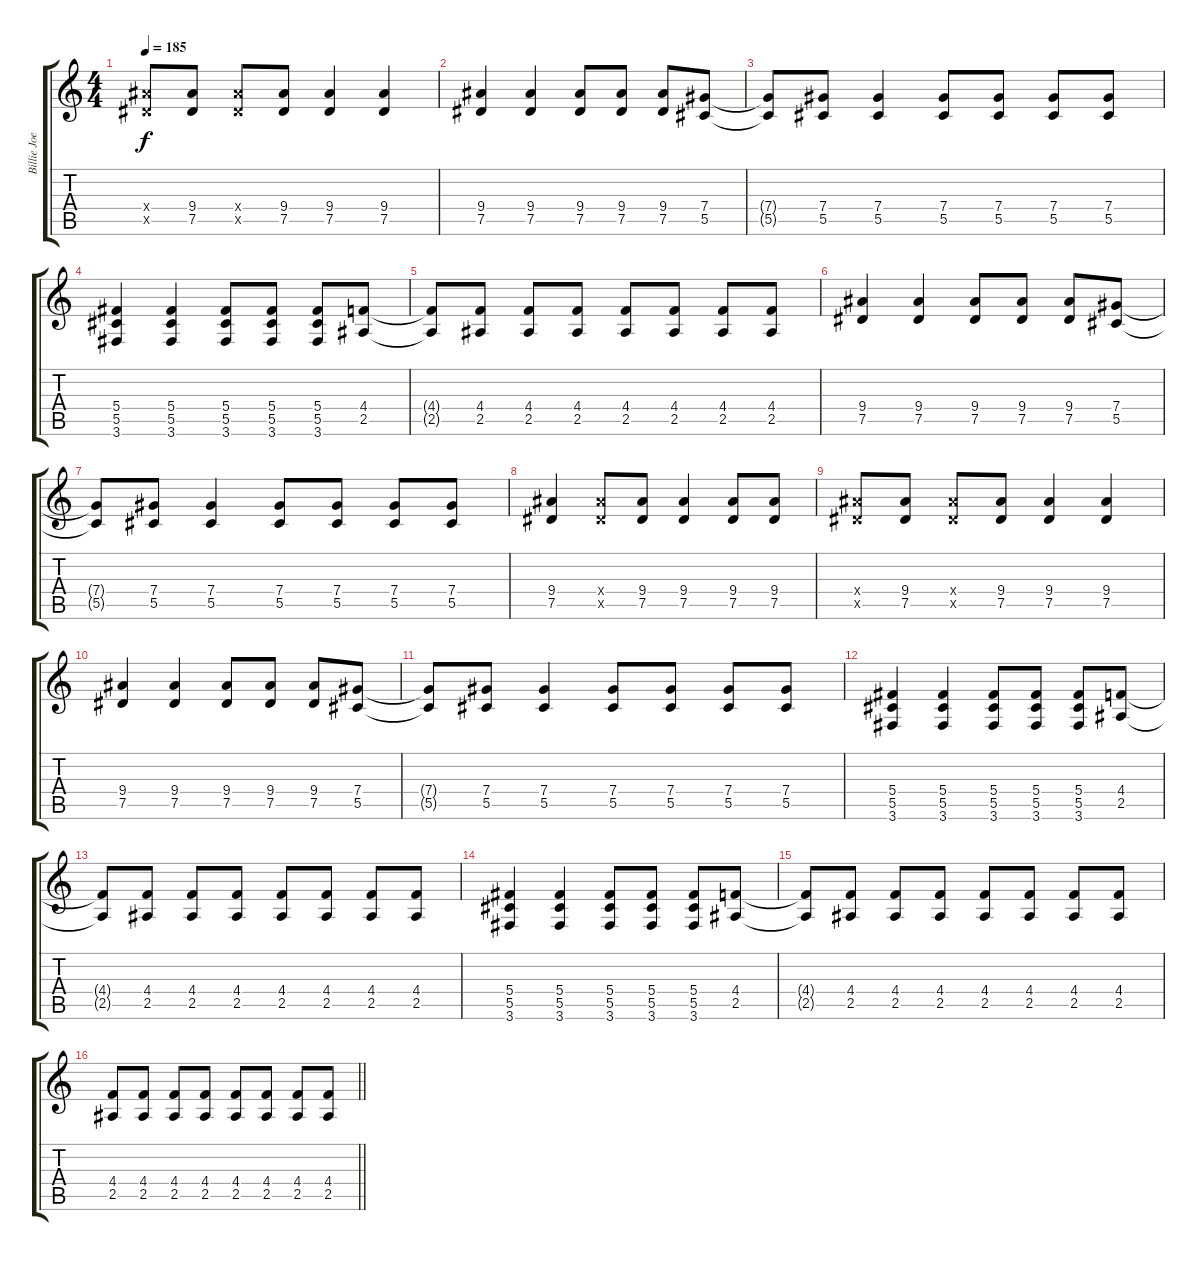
\track ("Billie Joe" "Billie Joe") {instrument overdrivenguitar}
\staff {score tabs}
\tuning (Eb4 Bb3 Gb3 Db3 Ab2 Eb2) {hide}
\ts (4 4)
\tempo 185
\clef g2
\ks c
(9.4{x} 7.5{x}).8{dy f} (9.4 7.5).8 (9.4{x} 7.5{x}).8 (9.4 7.5).8 (9.4 7.5).4 (9.4 7.5).4 |
(9.4 7.5).4 (9.4 7.5).4 (9.4 7.5).8 (9.4 7.5).8 (9.4 7.5).8 (7.4 5.5).8 |
(7.4{t} 5.5{t}).8 (7.4 5.5).8 (7.4 5.5).4 (7.4 5.5).8 (7.4 5.5).8 (7.4 5.5).8 (7.4 5.5).8 |
(5.4 5.5 3.6).4 (5.4 5.5 3.6).4 (5.4 5.5 3.6).8 (5.4 5.5 3.6).8 (5.4 5.5 3.6).8 (4.4 2.5).8 |
(4.4{t} 2.5{t}).8 (4.4 2.5).8 (4.4 2.5).8 (4.4 2.5).8 (4.4 2.5).8 (4.4 2.5).8 (4.4 2.5).8 (4.4 2.5).8 |
(9.4 7.5).4 (9.4 7.5).4 (9.4 7.5).8 (9.4 7.5).8 (9.4 7.5).8 (7.4 5.5).8 |
(7.4{t} 5.5{t}).8 (7.4 5.5).8 (7.4 5.5).4 (7.4 5.5).8 (7.4 5.5).8 (7.4 5.5).8 (7.4 5.5).8 |
(9.4 7.5).4 (9.4{x} 7.5{x}).8 (9.4 7.5).8 (9.4 7.5).4 (9.4 7.5).8 (9.4 7.5).8 |
(9.4{x} 7.5{x}).8 (9.4 7.5).8 (9.4{x} 7.5{x}).8 (9.4 7.5).8 (9.4 7.5).4 (9.4 7.5).4 |
(9.4 7.5).4 (9.4 7.5).4 (9.4 7.5).8 (9.4 7.5).8 (9.4 7.5).8 (7.4 5.5).8 |
(7.4{t} 5.5{t}).8 (7.4 5.5).8 (7.4 5.5).4 (7.4 5.5).8 (7.4 5.5).8 (7.4 5.5).8 (7.4 5.5).8 |
(5.4 5.5 3.6).4 (5.4 5.5 3.6).4 (5.4 5.5 3.6).8 (5.4 5.5 3.6).8 (5.4 5.5 3.6).8 (4.4 2.5).8 |
(4.4{t} 2.5{t}).8 (4.4 2.5).8 (4.4 2.5).8 (4.4 2.5).8 (4.4 2.5).8 (4.4 2.5).8 (4.4 2.5).8 (4.4 2.5).8 |
(5.4 5.5 3.6).4 (5.4 5.5 3.6).4 (5.4 5.5 3.6).8 (5.4 5.5 3.6).8 (5.4 5.5 3.6).8 (4.4 2.5).8 |
(4.4{t} 2.5{t}).8 (4.4 2.5).8 (4.4 2.5).8 (4.4 2.5).8 (4.4 2.5).8 (4.4 2.5).8 (4.4 2.5).8 (4.4 2.5).8 |
\barLineRight lightlight
(4.4 2.5).8 (4.4 2.5).8 (4.4 2.5).8 (4.4 2.5).8 (4.4 2.5).8 (4.4 2.5).8 (4.4 2.5).8 (4.4 2.5).8
